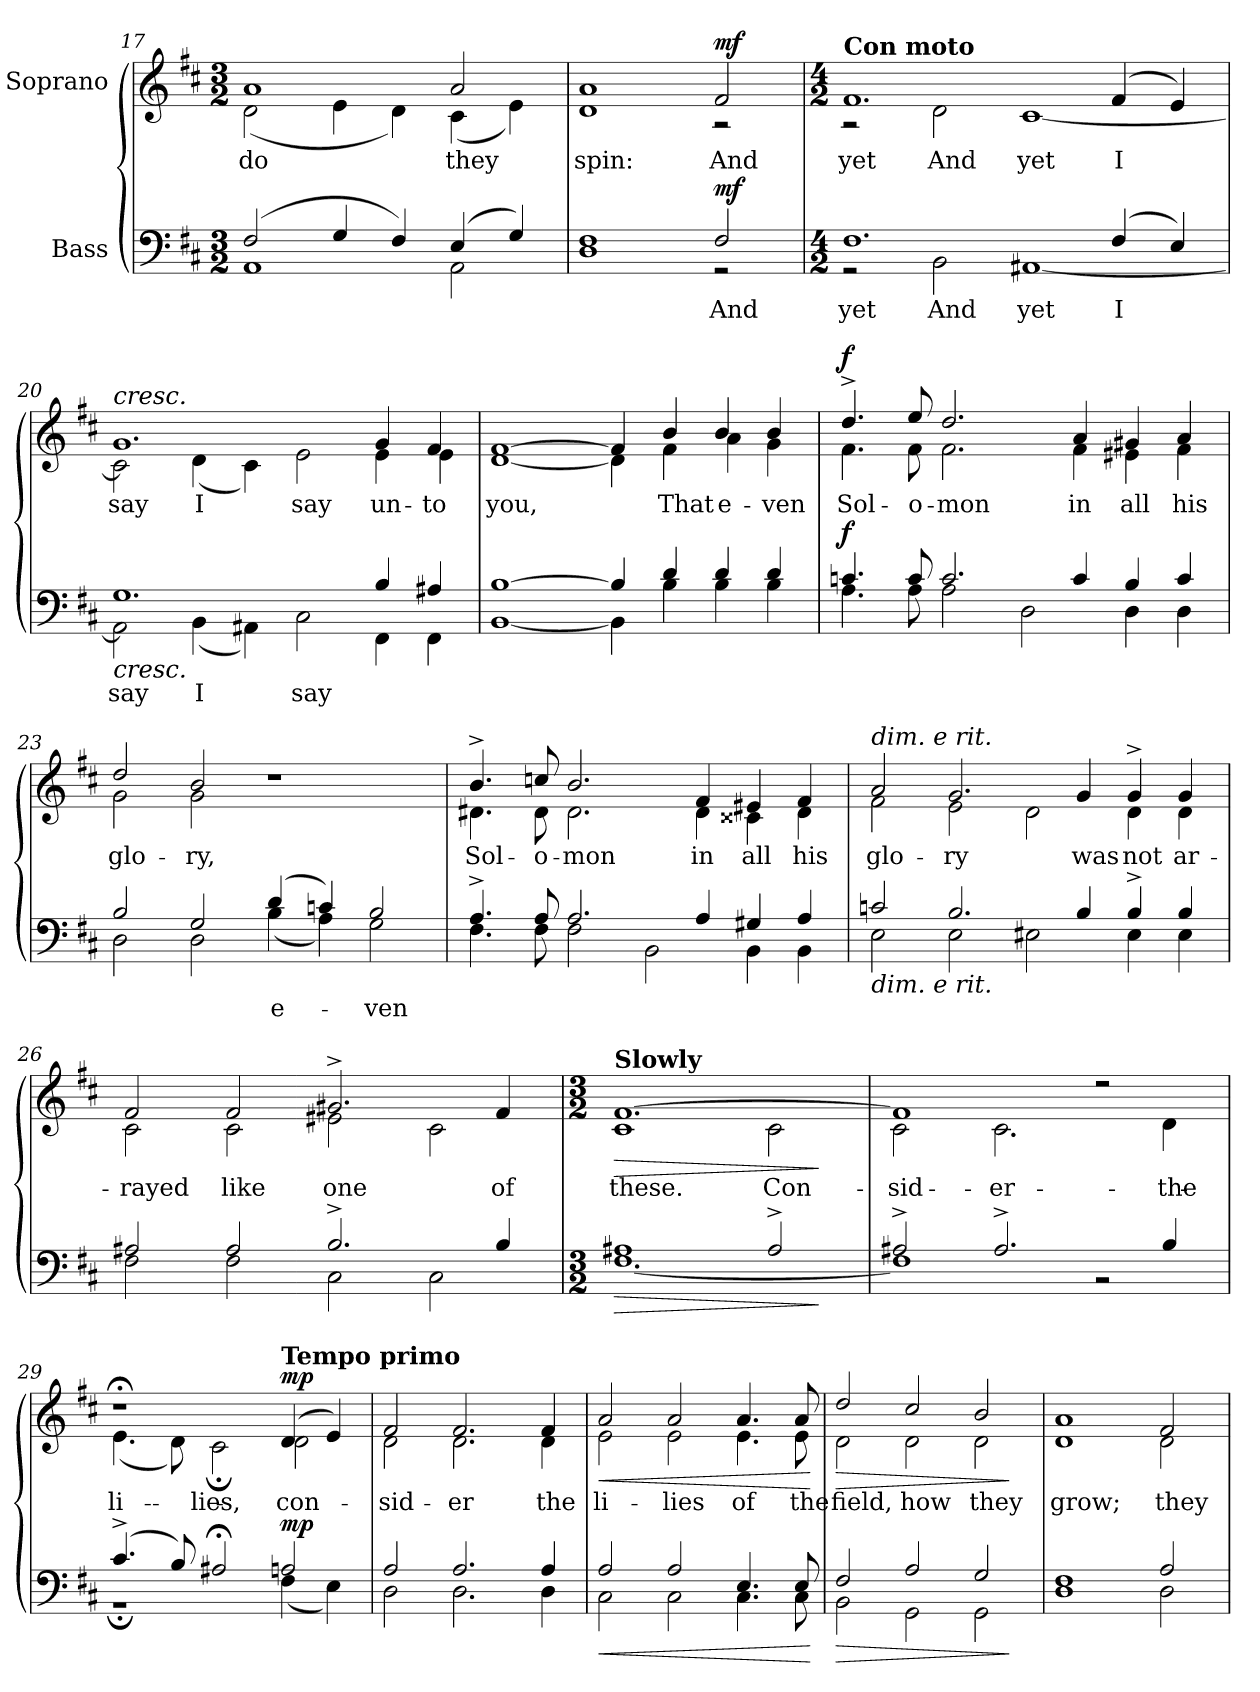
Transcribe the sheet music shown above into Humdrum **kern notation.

**kern	**text	**dynam	**kern	**text	**dynam
*part2	*part2	*part2	*part1	*part1	*part1
*staff2	*staff2	*staff2	*staff1	*staff1	*staff1
*I"Bass	*	*	*I"Soprano	*	*
*clefF4	*	*	*clefG2	*	*
*k[f#c#]	*	*	*k[f#c#]	*	*
*M3/2	*	*	*M3/2	*	*
=17	=17	=17	=17	=17	=17
*^	*	*	*	*	*
!	!	!	!	!	!LO:LY:b	!
*	*	*	*	*^	*	*
(>2F#/	1AA	.	.	1a	(<2d\	do	.
4G/	.	.	.	.	4e\	.	.
4F#/)	.	.	.	.	4d\)	.	.
!	!	!	!	!	!	!LO:LY:b	!
(>4E/	2AA\	.	.	2a/	(<4c#\	they	.
4G/)	.	.	.	.	4e\)	.	.
=18	=18	=18	=18	=18	=18	=18	=18
!	!	!	!	!	!	!LO:LY:b	!
1F#	1D	.	.	1a	1d	spin:	.
!	!	!LO:LY:a	!LO:DY:b	!	!	!LO:LY:a	!LO:DY:a
2F#/	2r	And	mf	2f#/	2r	And	mf
=19	=19	=19	=19	=19	=19	=19	=19
*M4/2	*	*	*	*M4/2	*	*	*
!	!	!	!	!LO:TX:a:B:t=Con moto	!	!	!
!	!	!LO:LY:a	!	!	!	!LO:LY:a	!
1.F#	2r	yet	.	1.f#	2r	yet	.
!	!	!LO:LY:b	!	!	!	!LO:LY:b	!
.	2BB\	And	.	.	2d\	And	.
!	!	!LO:LY:b	!	!	!	!LO:LY:b	!
.	[1AA#X	yet	.	.	[1c#	yet	.
!	!	!LO:LY:a	!	!	!	!LO:LY:a	!
(>4F#/	.	I	.	(>4f#/	.	I	.
4E/)	.	.	.	4e/)	.	.	.
=20	=20	=20	=20	=20	=20	=20	=20
!	!	!	!	!LO:TX:a:i:t=cresc.	!	!	!
!LO:TX:b:i:t=cresc.	!	!	!	!	!	!	!
!	!	!LO:LY:a	!	!	!	!LO:LY:a	!
1.G	2AA#\]	say	.	1.g	2c#\]	say	.
!	!	!LO:LY:b	!	!	!	!LO:LY:b	!
.	(<4BB\	I	.	.	(<4d\	I	.
.	4AA#X\)	.	.	.	4c#\)	.	.
!	!	!LO:LY:b	!	!	!	!LO:LY:b	!
.	2C#\	say	.	.	2e\	say	.
!	!	!	!	!	!	!LO:LY:b	!
4B/	4FF#\	.	.	4g/	4e\	un-	.
!	!	!	!	!	!	!LO:LY:b	!
4A#X/	4FF#\	.	.	4f#/	4e\	-to	.
!!LO:LB:g=z	!!
=21	=21	=21	=21	=21	=21	=21	=21
!	!	!	!	!	!	!LO:LY:b	!
[1B	[1BB	.	.	[1f#	[1d	you,	.
4B/]	4BB\]	.	.	4f#/]	4d\]	.	.
!	!	!	!	!	!	!LO:LY:b	!
4d/	4B\	.	.	4b/	4f#\	That	.
!	!	!	!	!	!	!LO:LY:b	!
4d/	4B\	.	.	4b/	4a\	e-	.
!	!	!	!	!	!	!LO:LY:b	!
4d/	4B\	.	.	4b/	4g\	-ven	.
=22	=22	=22	=22	=22	=22	=22	=22
!	!	!	!LO:DY:b	!	!	!LO:LY:b	!LO:DY:a
4.cn/	4.A\	.	f	4.dd^/	4.f#\	Sol-	f
!	!	!	!	!	!	!LO:LY:b	!
8c/	8A\	.	.	8ee/	8f#\	-o-	.
!	!	!	!	!	!	!LO:LY:b	!
2.c/	2A\	.	.	2.dd/	2.f#\	-mon	.
.	2D\	.	.	.	.	.	.
!	!	!	!	!	!	!LO:LY:b	!
4c/	.	.	.	4a/	4f#\	in	.
!	!	!	!	!	!	!LO:LY:b	!
4B/	4D\	.	.	4g#X/	4e#X\	all	.
!	!	!	!	!	!	!LO:LY:b	!
4c/	4D\	.	.	4a/	4f#\	his	.
=23	=23	=23	=23	=23	=23	=23	=23
!	!	!	!	!	!	!LO:LY:b	!
2B/	2D\	.	.	2dd/	2g\	glo-	.
!	!	!	!	!	!	!LO:LY:b	!
2G/	2D\	.	.	2b/	2g\	-ry,	.
!	!	!LO:LY:a	!	!	!	!	!
(>4d/	(<4B\	e-	.	1r	1ryy	.	.
4cn/)	4A\)	.	.	.	.	.	.
!	!	!LO:LY:a	!	!	!	!	!
2B/	2G\	-ven	.	.	.	.	.
=24	=24	=24	=24	=24	=24	=24	=24
!	!	!	!	!	!	!LO:LY:b	!
4.A^/	4.F#\	.	.	4.b^/	4.d#X\	Sol-	.
!	!	!	!	!	!	!LO:LY:b	!
8A/	8F#\	.	.	8ccn/	8d#\	-o-	.
!	!	!	!	!	!	!LO:LY:b	!
2.A/	2F#\	.	.	2.b/	2.d#\	-mon	.
.	2BB\	.	.	.	.	.	.
!	!	!	!	!	!	!LO:LY:b	!
4A/	.	.	.	4f#/	4d#\	in	.
!	!	!	!	!	!	!LO:LY:b	!
4G#X/	4BB\	.	.	4e#X/	4c##X\	all	.
!	!	!	!	!	!	!LO:LY:b	!
4A/	4BB\	.	.	4f#/	4d#\	his	.
=25	=25	=25	=25	=25	=25	=25	=25
!	!	!	!	!LO:TX:a:i:t=dim. e rit.	!	!	!
!LO:TX:b:i:t=dim. e rit.	!	!	!	!	!	!	!
!	!	!	!	!	!	!LO:LY:b	!
2cn/	2E\	.	.	2a/	2f#\	glo-	.
!	!	!	!	!	!	!LO:LY:b	!
2.B/	2E\	.	.	2.g/	2e\	-ry	.
.	2E#X\	.	.	.	2d\	.	.
!	!	!	!	!	!	!LO:LY:b	!
4B/	.	.	.	4g/	.	was	.
!	!	!	!	!	!	!LO:LY:b	!
4B^/	4E#\	.	.	4g^/	4d\	not	.
!	!	!	!	!	!	!LO:LY:b	!
4B/	4E#\	.	.	4g/	4d\	ar-	.
!!LO:PB:g=z	!!
=26	=26	=26	=26	=26	=26	=26	=26
!	!	!	!	!	!	!LO:LY:b	!
2A#X/	2F#\	.	.	2f#/	2c#\	-rayed	.
!	!	!	!	!	!	!LO:LY:b	!
2A#/	2F#\	.	.	2f#/	2c#\	like	.
!	!	!	!	!	!	!LO:LY:b	!
2.B^/	2C#\	.	.	2.g#X^/	2e#X\	one	.
.	2C#\	.	.	.	2c#\	.	.
!	!	!	!	!	!	!LO:LY:b	!
4B/	.	.	.	4f#/	.	of	.
=27	=27	=27	=27	=27	=27	=27	=27
*M3/2	*	*	*	*M3/2	*	*	*
!	!	!	!	!LO:TX:a:B:t=Slowly	!	!	!
!	!	!	!LO:HP:b	!	!	!LO:LY:b	!LO:HP:b
1A#X	[1.F#	.	>	[1.f#	1c#	these.	>
!	!	!	!	!	!	!LO:LY:b	!
2A#^/	.	.	.	.	2c#\	Con-	.
*v	*v	*	*	*	*	*	*
*	*	*	*v	*v	*	*
.	.	]	.	.	]
=28	=28	=28	=28	=28	=28
*^	*	*	*^	*	*
!	!	!	!	!	!	!LO:LY:b	!
2A#X^/	1F#]	.	.	1f#]	2c#\	-sid-	.
!	!	!	!	!	!	!LO:LY:b	!
2.A#^/	.	.	.	.	2.c#\	-er	.
.	2r	.	.	2r	.	.	.
!	!	!	!	!	!	!LO:LY:b	!
4B/	.	.	.	.	4d\	the	.
=29	=29	=29	=29	=29	=29	=29	=29
!	!	!	!	!	!	!LO:LY:b	!
(>4.c#^/	1r;	.	.	1r;<	(<4.e\	li-	.
8B/)	.	.	.	.	8d\)	.	.
!	!	!	!	!	!	!LO:LY:b	!
2A#X;</	.	.	.	.	2c#;\	-lies,	.
!	!	!	!	!LO:TX:a:B:t=Tempo primo	!	!	!
!	!	!	!LO:DY:b	!	!	!LO:LY:b	!LO:DY:a
2An/	(<4F#\	.	mp	(>4d/	2d\	con-	mp
.	4E\)	.	.	4e/)	.	.	.
=30	=30	=30	=30	=30	=30	=30	=30
!	!	!	!	!	!	!LO:LY:b	!
2A/	2D\	.	.	2f#/	2d\	-sid-	.
!	!	!	!	!	!	!LO:LY:b	!
2.A/	2.D\	.	.	2.f#/	2.d\	-er	.
!	!	!	!	!	!	!LO:LY:b	!
4A/	4D\	.	.	4f#/	4d\	the	.
=31	=31	=31	=31	=31	=31	=31	=31
!	!	!	!LO:HP:b	!	!	!LO:LY:b	!LO:HP:b
2A/	2C#\	.	<	2a/	2e\	li-	<
!	!	!	!	!	!	!LO:LY:b	!
2A/	2C#\	.	.	2a/	2e\	-lies	.
!	!	!	!	!	!	!LO:LY:b	!
4.E/	4.C#\	.	.	4.a/	4.e\	of	.
!	!	!	!	!	!	!LO:LY:b	!
8E/	8C#\	.	.	8a/	8e\	the	.
*v	*v	*	*	*	*	*	*
*	*	*	*v	*v	*	*
.	.	[	.	.	[
!!LO:LB:g=z
=32	=32	=32	=32	=32	=32
!	!	!LO:HP:b	!	!LO:LY:b	!LO:HP:b
*^	*	*	*^	*	*
2F#/	2BB\	.	>	2dd/	2d\	field,	>
!	!	!	!	!	!	!LO:LY:b	!
2A/	2GG\	.	.	2cc#/	2d\	how	.
!	!	!	!	!	!	!LO:LY:b	!
2G/	2GG\	.	.	2b/	2d\	they	.
*v	*v	*	*	*	*	*	*
*	*	*	*v	*v	*	*
.	.	]	.	.	]
=33	=33	=33	=33	=33	=33
*^	*	*	*	*	*
!	!	!	!	!	!LO:LY:b	!
*	*	*	*	*^	*	*
1F#	1D	.	.	1a	1d	grow;	.
!	!	!	!	!	!	!LO:LY:b	!
2A/	2D\	.	.	2f#/	2d\	they	.
*v	*v	*	*	*	*	*	*
*	*	*	*v	*v	*	*
=	=	=	=	=	=
*-	*-	*-	*-	*-	*-
